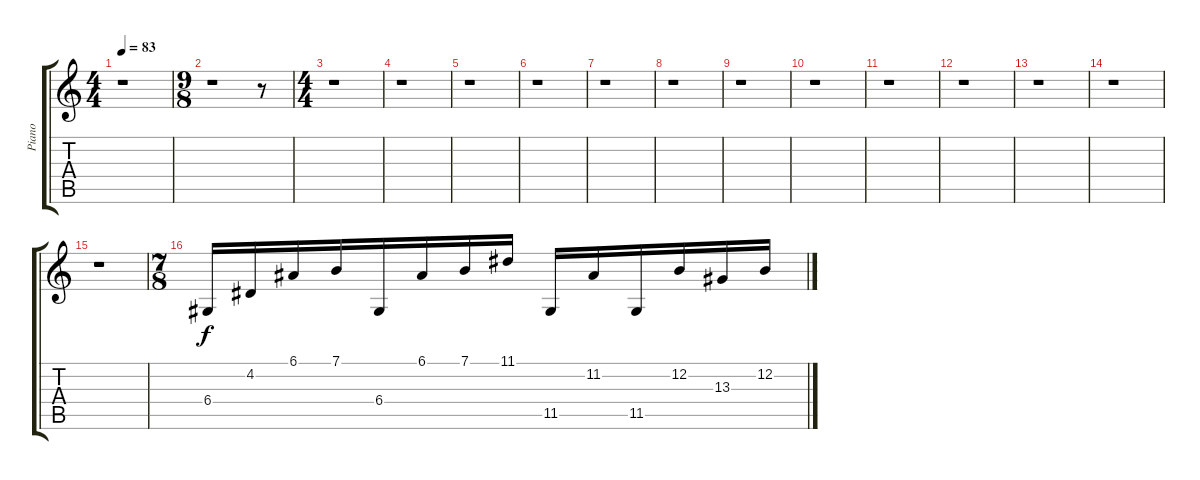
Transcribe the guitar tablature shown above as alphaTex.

\track ("Piano" "Piano") {instrument acousticgrandpiano}
\staff {score tabs}
\tuning (E4 B3 G3 D3 A2 E2) {hide}
\ts (4 4)
\tempo 83
\clef g2
\ks c
r.1{dy f} |
\ts (9 8)
r.1 r.8 |
\ts (4 4)
r.1 |
r.1 |
r.1 |
r.1 |
r.1 |
r.1 |
r.1 |
r.1 |
r.1 |
r.1 |
r.1 |
r.1 |
r.1 |
\ts (7 8)
6.4.16 4.2.16 6.1.16 7.1.16 6.4.16 6.1.16 7.1.16 11.1.16 11.5.16 11.2.16 11.5.16 12.2.16 13.3.16 12.2.16
